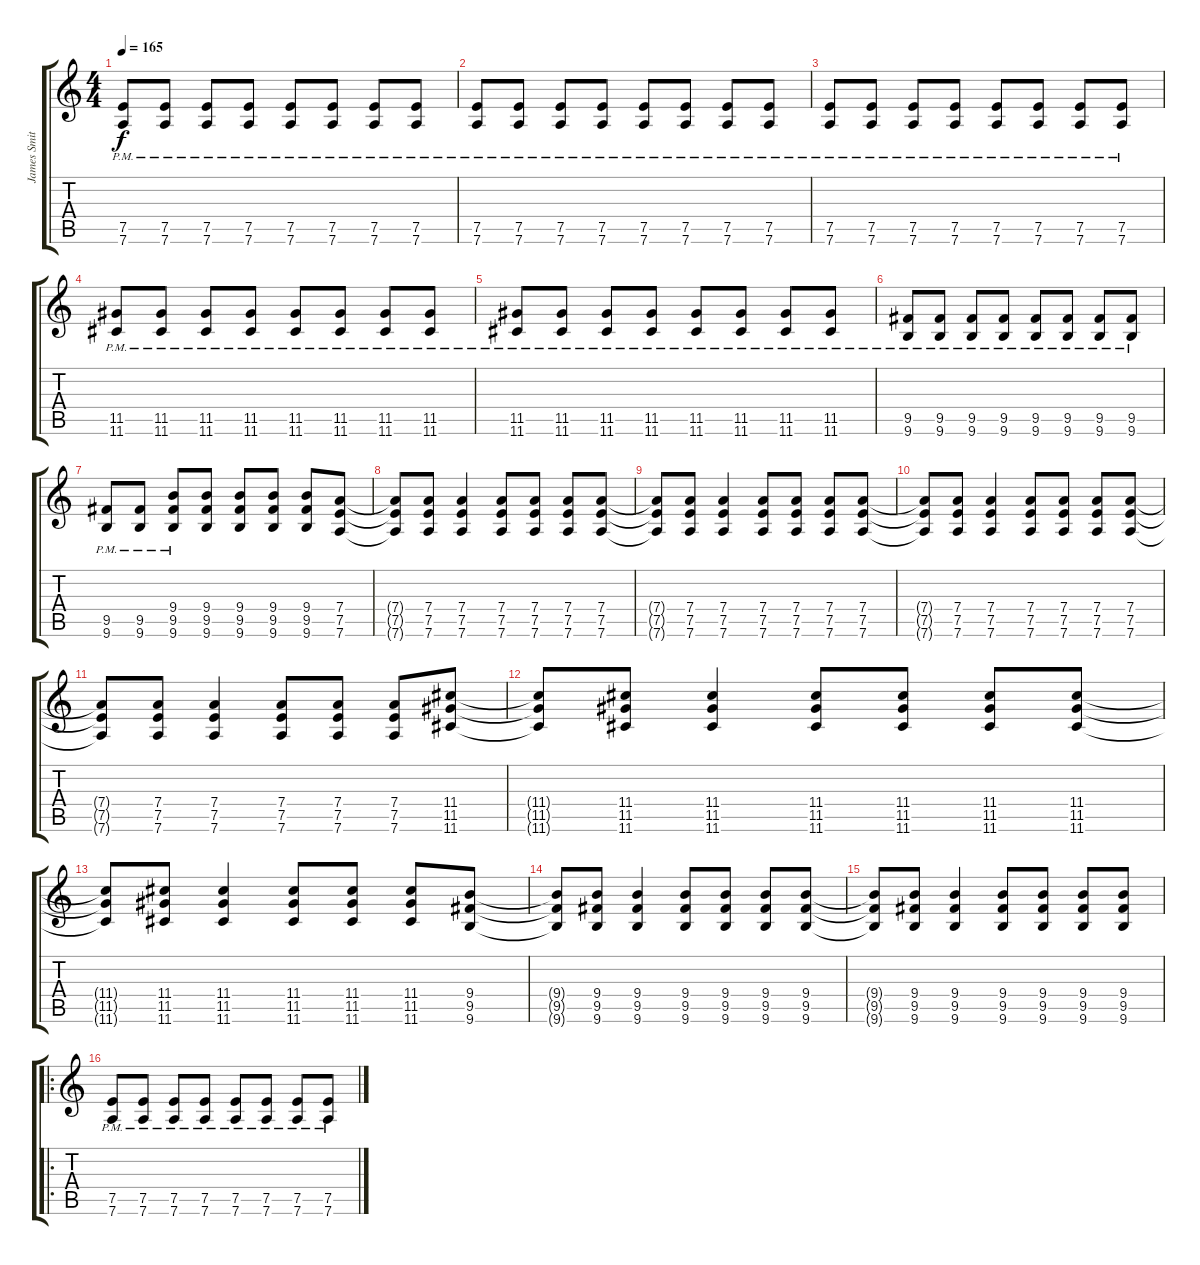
\track ("James Smith" "James Smit") {instrument distortionguitar}
\staff {score tabs}
\tuning (E4 B3 G3 D3 A2 D2) {hide}
\ts (4 4)
\tempo 165
\clef g2
\ks c
(7.5{pm} 7.6{pm}).8{dy f} (7.5{pm} 7.6{pm}).8 (7.5{pm} 7.6{pm}).8 (7.5{pm} 7.6{pm}).8 (7.5{pm} 7.6{pm}).8 (7.5{pm} 7.6{pm}).8 (7.5{pm} 7.6{pm}).8 (7.5{pm} 7.6{pm}).8 |
(7.5{pm} 7.6{pm}).8 (7.5{pm} 7.6{pm}).8 (7.5{pm} 7.6{pm}).8 (7.5{pm} 7.6{pm}).8 (7.5{pm} 7.6{pm}).8 (7.5{pm} 7.6{pm}).8 (7.5{pm} 7.6{pm}).8 (7.5{pm} 7.6{pm}).8 |
(7.5{pm} 7.6{pm}).8 (7.5{pm} 7.6{pm}).8 (7.5{pm} 7.6{pm}).8 (7.5{pm} 7.6{pm}).8 (7.5{pm} 7.6{pm}).8 (7.5{pm} 7.6{pm}).8 (7.5{pm} 7.6{pm}).8 (7.5{pm} 7.6{pm}).8 |
(11.5{pm} 11.6{pm}).8 (11.5{pm} 11.6{pm}).8 (11.5{pm} 11.6{pm}).8 (11.5{pm} 11.6{pm}).8 (11.5{pm} 11.6{pm}).8 (11.5{pm} 11.6{pm}).8 (11.5{pm} 11.6{pm}).8 (11.5{pm} 11.6{pm}).8 |
(11.5{pm} 11.6{pm}).8 (11.5{pm} 11.6{pm}).8 (11.5{pm} 11.6{pm}).8 (11.5{pm} 11.6{pm}).8 (11.5{pm} 11.6{pm}).8 (11.5{pm} 11.6{pm}).8 (11.5{pm} 11.6{pm}).8 (11.5{pm} 11.6{pm}).8 |
(9.5{pm} 9.6{pm}).8 (9.5{pm} 9.6{pm}).8 (9.5{pm} 9.6{pm}).8 (9.5{pm} 9.6{pm}).8 (9.5{pm} 9.6{pm}).8 (9.5{pm} 9.6{pm}).8 (9.5{pm} 9.6{pm}).8 (9.5{pm} 9.6{pm}).8 |
(9.5{pm} 9.6{pm}).8 (9.5{pm} 9.6{pm}).8 (9.4{pm} 9.5{pm} 9.6{pm}).8 (9.4 9.5 9.6).8 (9.4 9.5 9.6).8 (9.4 9.5 9.6).8 (9.4 9.5 9.6).8 (7.4 7.5 7.6).8 |
(7.4{t} 7.5{t} 7.6{t}).8 (7.4 7.5 7.6).8 (7.4 7.5 7.6).4 (7.4 7.5 7.6).8 (7.4 7.5 7.6).8 (7.4 7.5 7.6).8 (7.4 7.5 7.6).8 |
(7.4{t} 7.5{t} 7.6{t}).8 (7.4 7.5 7.6).8 (7.4 7.5 7.6).4 (7.4 7.5 7.6).8 (7.4 7.5 7.6).8 (7.4 7.5 7.6).8 (7.4 7.5 7.6).8 |
(7.4{t} 7.5{t} 7.6{t}).8 (7.4 7.5 7.6).8 (7.4 7.5 7.6).4 (7.4 7.5 7.6).8 (7.4 7.5 7.6).8 (7.4 7.5 7.6).8 (7.4 7.5 7.6).8 |
(7.4{t} 7.5{t} 7.6{t}).8 (7.4 7.5 7.6).8 (7.4 7.5 7.6).4 (7.4 7.5 7.6).8 (7.4 7.5 7.6).8 (7.4 7.5 7.6).8 (11.4 11.5 11.6).8 |
(11.4{t} 11.5{t} 11.6{t}).8 (11.4 11.5 11.6).8 (11.4 11.5 11.6).4 (11.4 11.5 11.6).8 (11.4 11.5 11.6).8 (11.4 11.5 11.6).8 (11.4 11.5 11.6).8 |
(11.4{t} 11.5{t} 11.6{t}).8 (11.4 11.5 11.6).8 (11.4 11.5 11.6).4 (11.4 11.5 11.6).8 (11.4 11.5 11.6).8 (11.4 11.5 11.6).8 (9.4 9.5 9.6).8 |
(9.4{t} 9.5{t} 9.6{t}).8 (9.4 9.5 9.6).8 (9.4 9.5 9.6).4 (9.4 9.5 9.6).8 (9.4 9.5 9.6).8 (9.4 9.5 9.6).8 (9.4 9.5 9.6).8 |
(9.4{t} 9.5{t} 9.6{t}).8 (9.4 9.5 9.6).8 (9.4 9.5 9.6).4 (9.4 9.5 9.6).8 (9.4 9.5 9.6).8 (9.4 9.5 9.6).8 (9.4 9.5 9.6).8 |
\ro
(7.5{pm} 7.6{pm}).8 (7.5{pm} 7.6{pm}).8 (7.5{pm} 7.6{pm}).8 (7.5{pm} 7.6{pm}).8 (7.5{pm} 7.6{pm}).8 (7.5{pm} 7.6{pm}).8 (7.5{pm} 7.6{pm}).8 (7.5{pm} 7.6{pm}).8
